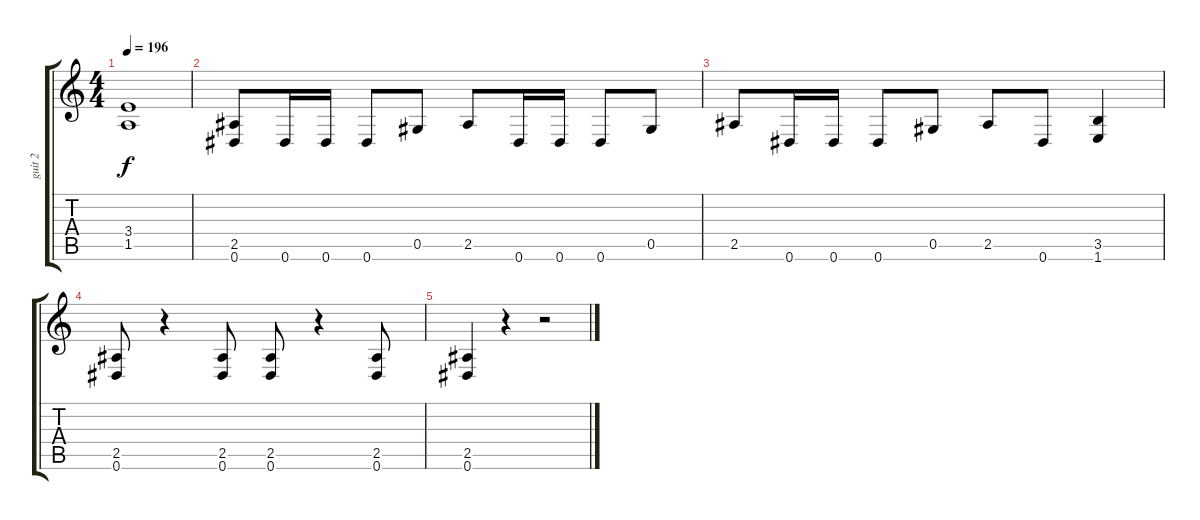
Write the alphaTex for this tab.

\track ("guit 2" "guit 2") {instrument distortionguitar}
\staff {score tabs}
\tuning (Eb4 Bb3 Gb3 Db3 Ab2 Eb2) {hide}
\ts (4 4)
\tempo 196
\clef g2
\ks c
(3.4 1.5).1{dy f} |
(2.5 0.6).8 0.6.16 0.6.16 0.6.8 0.5.8 2.5.8 0.6.16 0.6.16 0.6.8 0.5.8 |
2.5.8 0.6.16 0.6.16 0.6.8 0.5.8 2.5.8 0.6.8 (3.5 1.6).4 |
(2.5 0.6).8 r.4 (2.5 0.6).8 (2.5 0.6).8 r.4 (2.5 0.6).8 |
(2.5 0.6).4 r.4 r.2
